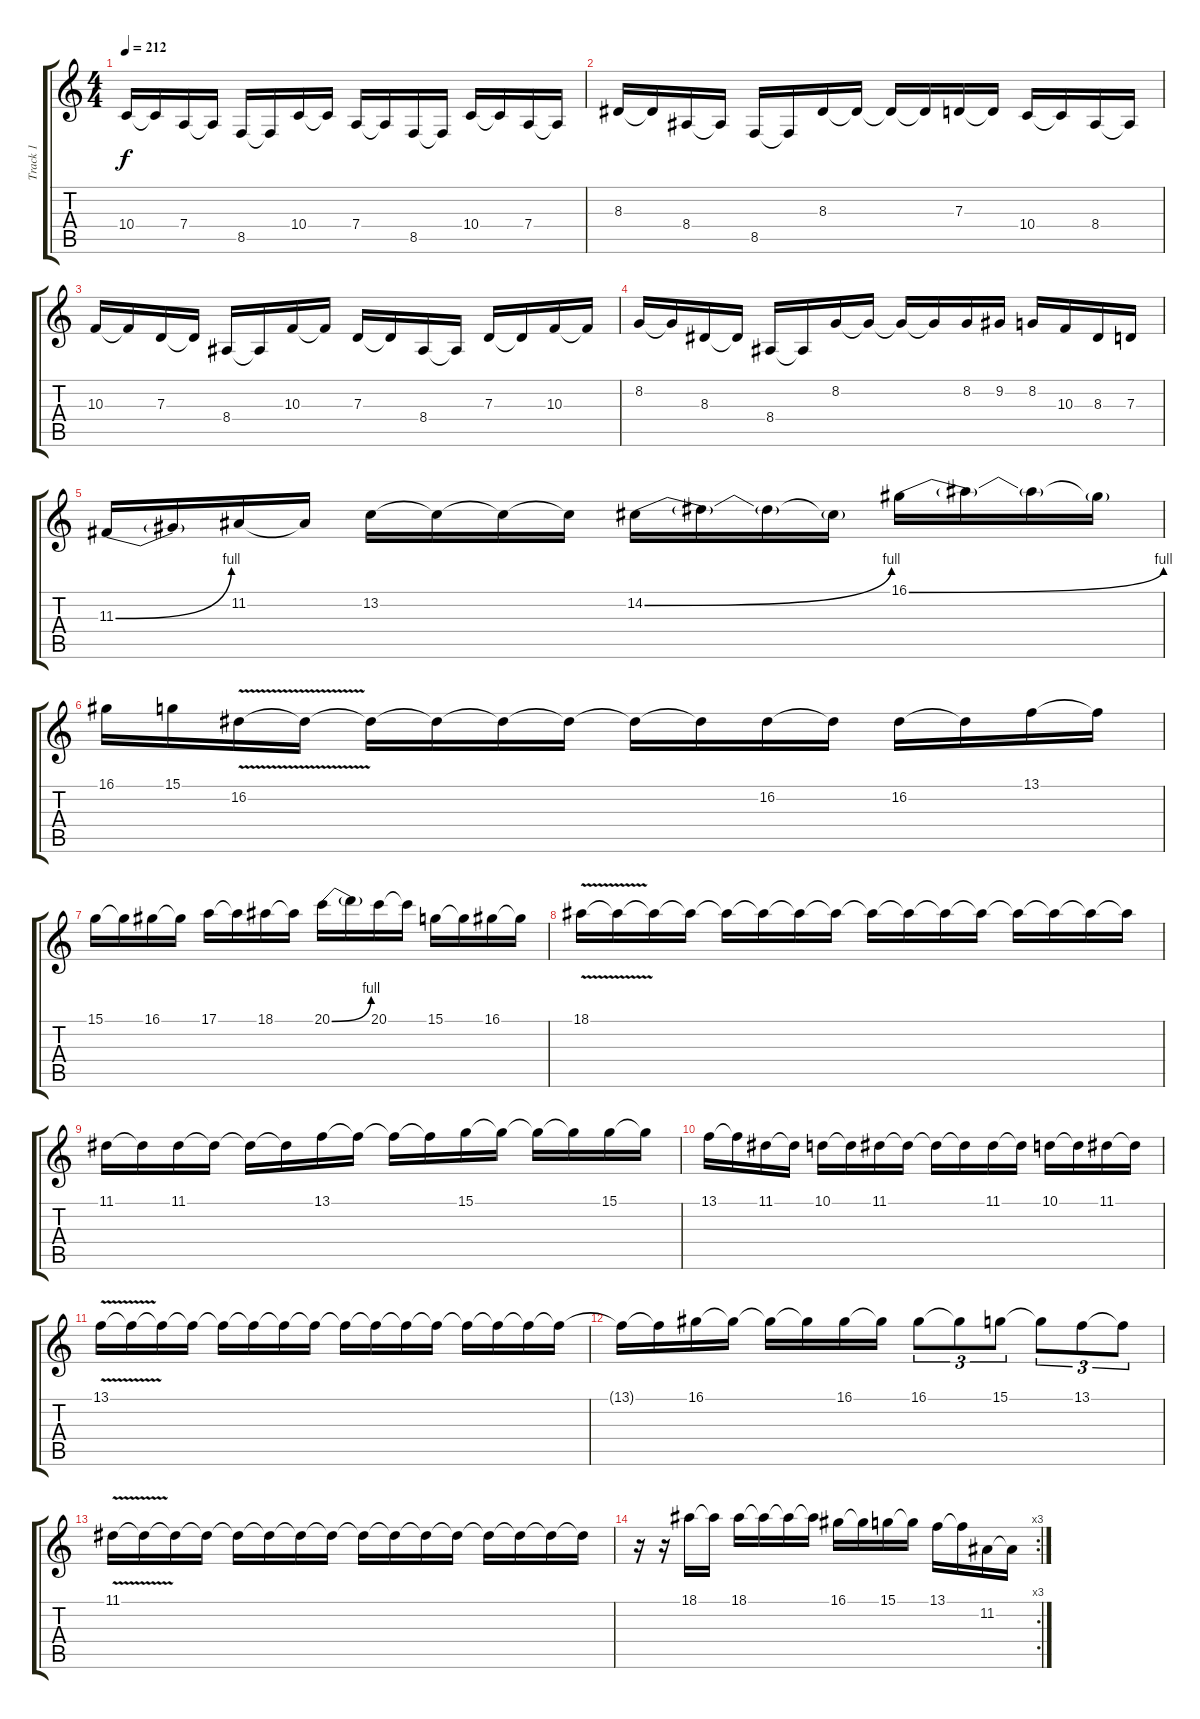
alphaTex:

\track ("Track 1" "Track 1") {instrument lead5charang}
\staff {score tabs}
\tuning (E4 B3 G3 D3 A2 E2) {hide}
\ts (4 4)
\tempo 212
\clef g2
\ks c
10.4.16{dy f} 10.4{t}.16 7.4.16 7.4{t}.16 8.5.16 8.5{t}.16 10.4.16 10.4{t}.16 7.4.16 7.4{t}.16 8.5.16 8.5{t}.16 10.4.16 10.4{t}.16 7.4.16 7.4{t}.16 |
8.3.16 8.3{t}.16 8.4.16 8.4{t}.16 8.5.16 8.5{t}.16 8.3.16 8.3{t}.16 8.3{t}.16 8.3{t}.16 7.3.16 7.3{t}.16 10.4.16 10.4{t}.16 8.4.16 8.4{t}.16 |
10.3.16 10.3{t}.16 7.3.16 7.3{t}.16 8.4.16 8.4{t}.16 10.3.16 10.3{t}.16 7.3.16 7.3{t}.16 8.4.16 8.4{t}.16 7.3.16 7.3{t}.16 10.3.16 10.3{t}.16 |
8.2.16 8.2{t}.16 8.3.16 8.3{t}.16 8.4.16 8.4{t}.16 8.2.16 8.2{t}.16 8.2{t}.16 8.2{t}.16 8.2.16 9.2.16 8.2.16 10.3.16 8.3.16 7.3.16 |
11.3{be (bend 0 0 60 4)}.16 11.3{t}.16 11.2.16 11.2{t}.16 13.2.16 13.2{t}.16 13.2{t}.16 13.2{t}.16 14.2{be (bend 0 0 60 4)}.16 14.2{t}.16 14.2{t}.16 14.2{t}.16 16.1{be (bend 0 0 60 4)}.16 16.1{t}.16 16.1{t}.16 16.1{t}.16 |
16.1.16 15.1.16 16.2{v}.16 16.2{t}.16 16.2{t}.16 16.2{t}.16 16.2{t}.16 16.2{t}.16 16.2{t}.16 16.2{t}.16 16.2.16 16.2{t}.16 16.2.16 16.2{t}.16 13.1.16 13.1{t}.16 |
15.1.16 15.1{t}.16 16.1.16 16.1{t}.16 17.1.16 17.1{t}.16 18.1.16 18.1{t}.16 20.1{be (bend 0 0 60 4)}.16 20.1{t}.16 20.1.16 20.1{t}.16 15.1.16 15.1{t}.16 16.1.16 16.1{t}.16 |
18.1{v}.16 18.1{t}.16 18.1{t}.16 18.1{t}.16 18.1{t}.16 18.1{t}.16 18.1{t}.16 18.1{t}.16 18.1{t}.16 18.1{t}.16 18.1{t}.16 18.1{t}.16 18.1{t}.16 18.1{t}.16 18.1{t}.16 18.1{t}.16 |
11.1.16 11.1{t}.16 11.1.16 11.1{t}.16 11.1{t}.16 11.1{t}.16 13.1.16 13.1{t}.16 13.1{t}.16 13.1{t}.16 15.1.16 15.1{t}.16 15.1{t}.16 15.1{t}.16 15.1.16 15.1{t}.16 |
13.1.16 13.1{t}.16 11.1.16 11.1{t}.16 10.1.16 10.1{t}.16 11.1.16 11.1{t}.16 11.1{t}.16 11.1{t}.16 11.1.16 11.1{t}.16 10.1.16 10.1{t}.16 11.1.16 11.1{t}.16 |
13.1{v}.16 13.1{t}.16 13.1{t}.16 13.1{t}.16 13.1{t}.16 13.1{t}.16 13.1{t}.16 13.1{t}.16 13.1{t}.16 13.1{t}.16 13.1{t}.16 13.1{t}.16 13.1{t}.16 13.1{t}.16 13.1{t}.16 13.1{t}.16 |
13.1{t}.16 13.1{t}.16 16.1.16 16.1{t}.16 16.1{t}.16 16.1{t}.16 16.1.16 16.1{t}.16 16.1.8{tu (3 2)} 16.1{t}.8{tu (3 2)} 15.1.8{tu (3 2)} 15.1{t}.8{tu (3 2)} 13.1.8{tu (3 2)} 13.1{t}.8{tu (3 2)} |
11.1{v}.16 11.1{t}.16 11.1{t}.16 11.1{t}.16 11.1{t}.16 11.1{t}.16 11.1{t}.16 11.1{t}.16 11.1{t}.16 11.1{t}.16 11.1{t}.16 11.1{t}.16 11.1{t}.16 11.1{t}.16 11.1{t}.16 11.1{t}.16 |
\rc 3
r.16 r.16 18.1.16 18.1{t}.16 18.1.16 18.1{t}.16 18.1{t}.16 18.1{t}.16 16.1.16 16.1{t}.16 15.1.16 15.1{t}.16 13.1.16 13.1{t}.16 11.2.16 11.2{t}.16
